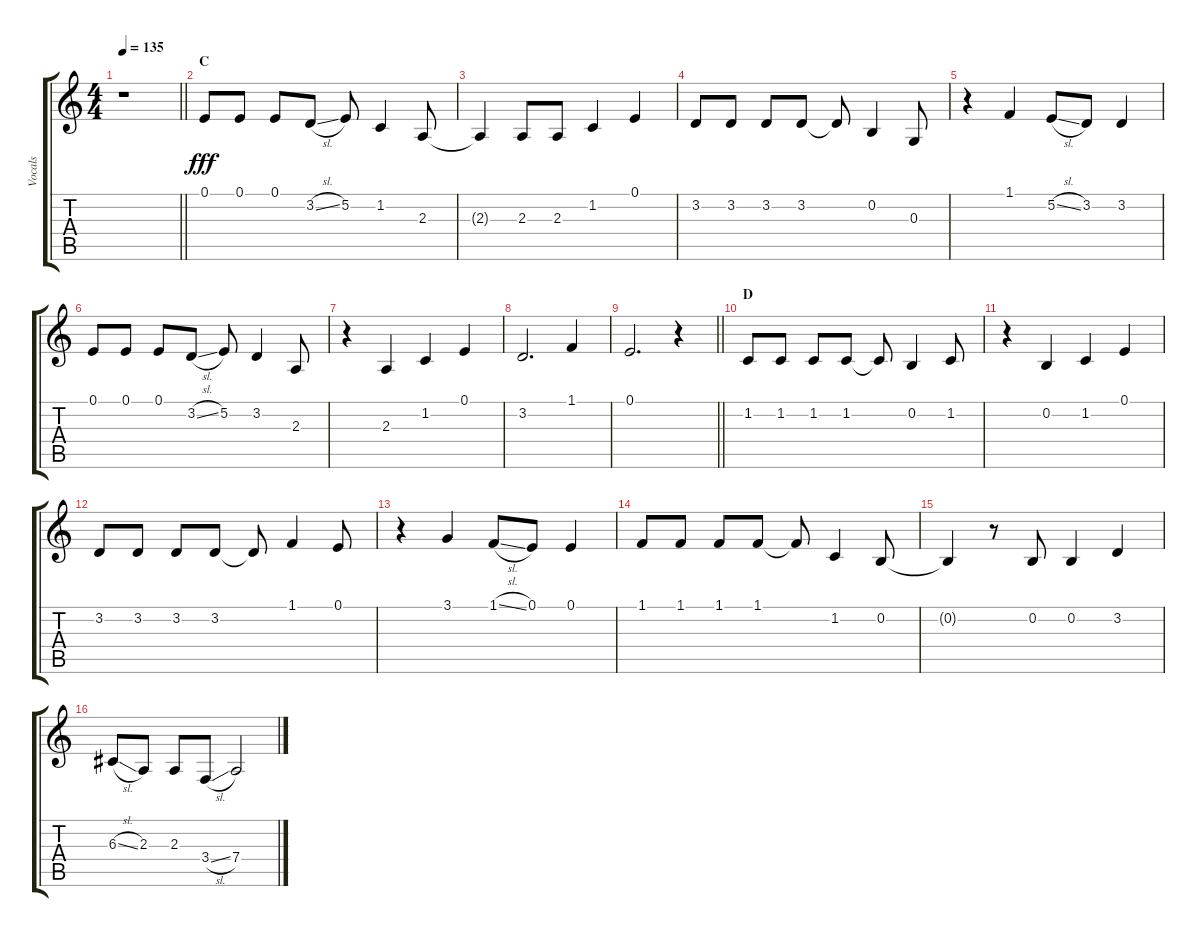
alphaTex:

\track ("Vocals" "Vocals") {instrument voiceoohs}
\staff {score tabs}
\tuning (E4 B3 G3 D3 A2 E2) {hide}
\ts (4 4)
\tempo 135
\clef g2
\barLineRight lightlight
\ks c
r.1{dy fff} |
\section ("" "C")
0.1.8 0.1.8 0.1.8 3.2{sl}.8 5.2.8 1.2.4 2.3.8 |
2.3{t}.4 2.3.8 2.3.8 1.2.4 0.1.4 |
3.2.8 3.2.8 3.2.8 3.2.8 3.2{t}.8 0.2.4 0.3.8 |
r.4 1.1.4 5.2{sl}.8 3.2.8 3.2.4 |
0.1.8 0.1.8 0.1.8 3.2{sl}.8 5.2.8 3.2.4 2.3.8 |
r.4 2.3.4 1.2.4 0.1.4 |
3.2.2{d} 1.1.4 |
\barLineRight lightlight
0.1.2{d} r.4 |
\section ("" "D")
1.2.8 1.2.8 1.2.8 1.2.8 1.2{t}.8 0.2.4 1.2.8 |
r.4 0.2.4 1.2.4 0.1.4 |
3.2.8 3.2.8 3.2.8 3.2.8 3.2{t}.8 1.1.4 0.1.8 |
r.4 3.1.4 1.1{sl}.8 0.1.8 0.1.4 |
1.1.8 1.1.8 1.1.8 1.1.8 1.1{t}.8 1.2.4 0.2.8 |
0.2{t}.4 r.8 0.2.8 0.2.4 3.2.4 |
6.3{sl}.8 2.3.8 2.3.8 3.4{sl}.8 7.4.2
